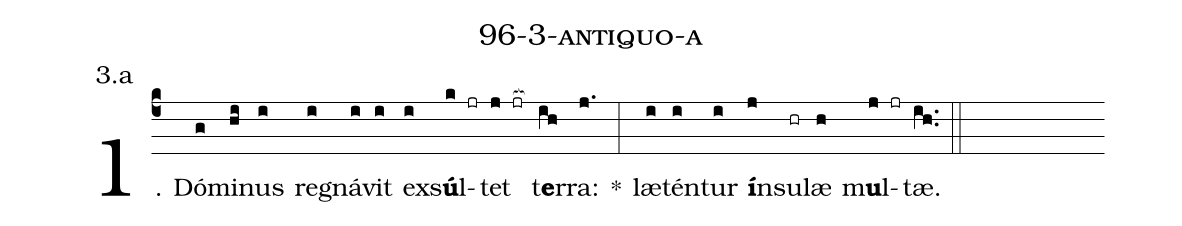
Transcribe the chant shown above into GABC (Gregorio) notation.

name: 96-3-antiquo-a;
annotation: 3.a;
%%
(c4)1. Dó(g)mi(hi)nus(i) re(i)gná(i)vit(i) ex(i)s<b>ú</b>l(k jr)tet(j jr[ocb:1{]) t<b>e</b>r(ih[ocb:0}])ra:(j.) *(:) læ(i)tén(i)tur(i) <b>í</b>n(j)su(hr)læ(h) m<b>u</b>l(j jr)tæ.(ih..) (::)
